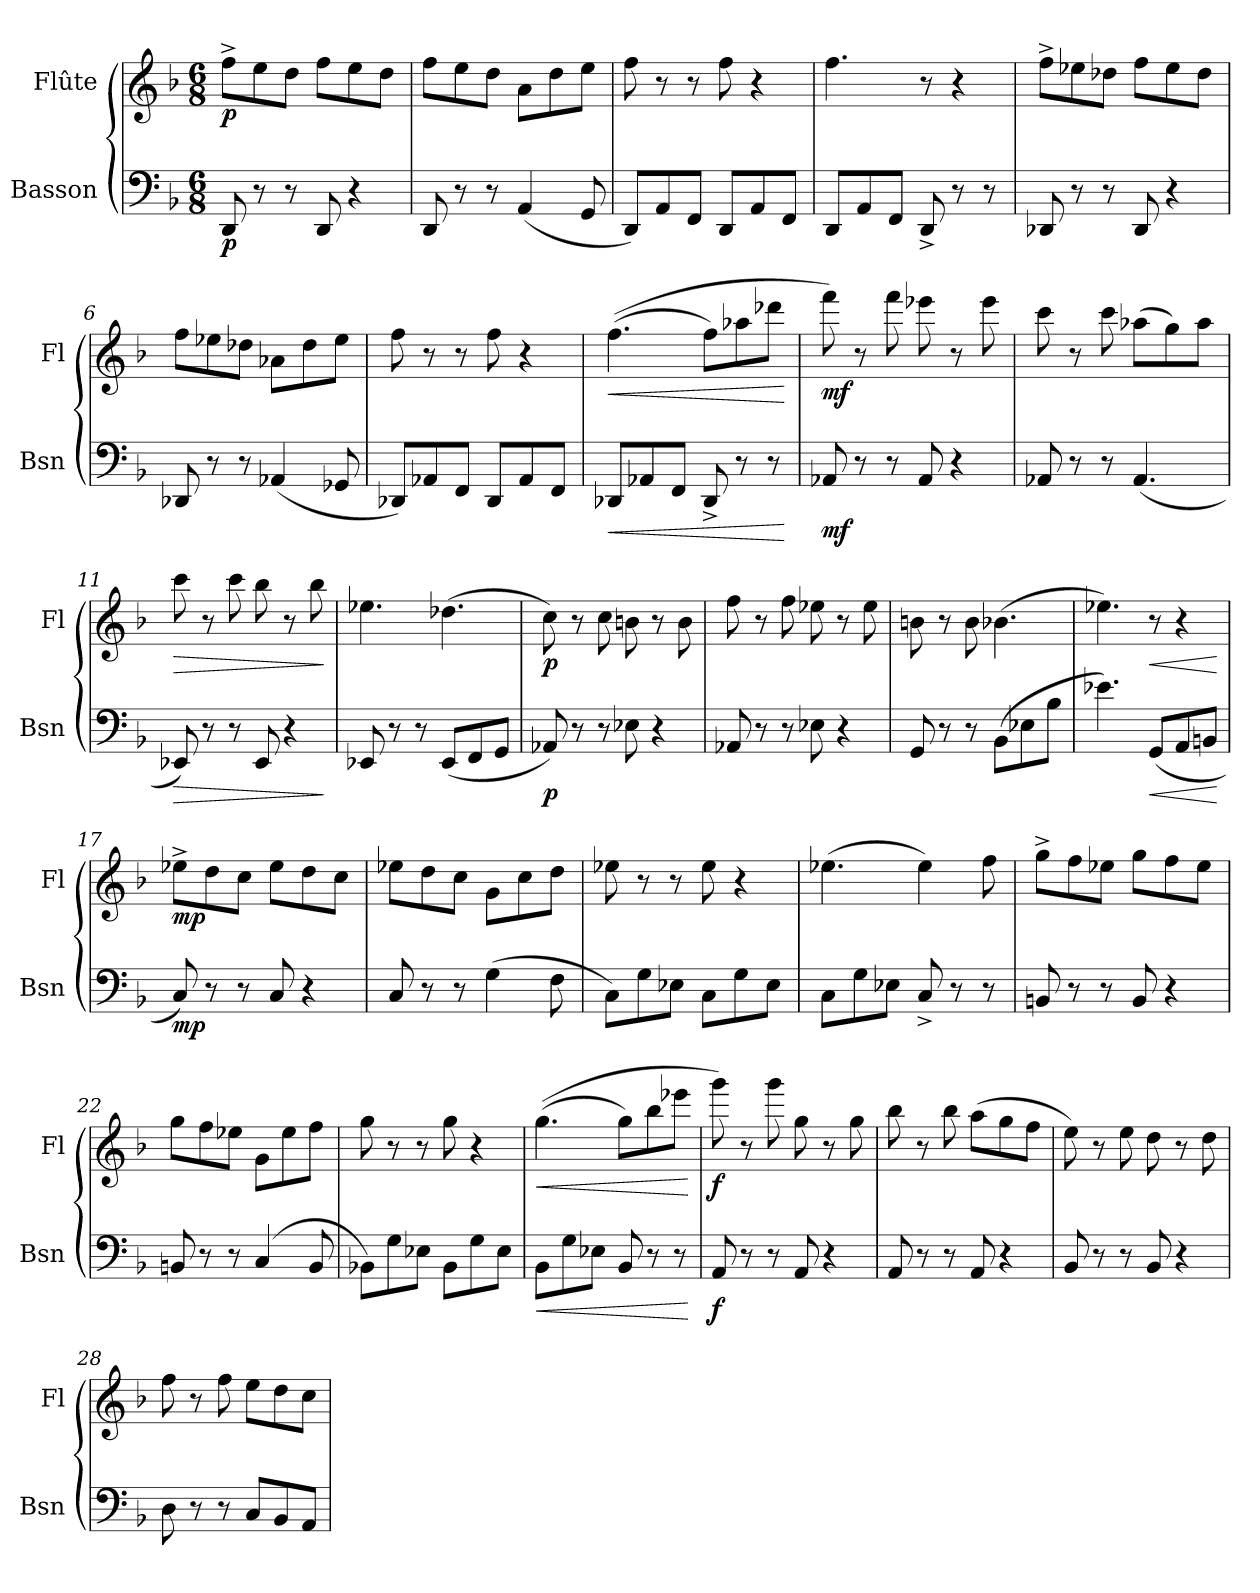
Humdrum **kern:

**kern	**dynam	**kern	**dynam
*part2	*part2	*part1	*part1
*staff2	*staff2	*staff1	*staff1
*I"Basson	*	*I"Flûte	*
*I'Bsn	*	*I'Fl	*
*clefF4	*	*clefG2	*
*k[b-]	*	*k[b-]	*
*M6/8	*	*M6/8	*
*MM120	*	*MM120	*
=1	=1	=1	=1
!	!LO:DY:b	!	!LO:DY:b
8DD/	p	8ff^\L	p
8r	.	8ee\	.
8r	.	8dd\J	.
8DD/	.	8ff\L	.
4r	.	8ee\	.
.	.	8dd\J	.
=2	=2	=2	=2
8DD/	.	8ff\L	.
8r	.	8ee\	.
8r	.	8dd\J	.
(<4AA/	.	8a\L	.
.	.	8dd\	.
8GG/	.	8ee\J	.
=3	=3	=3	=3
8DD/L)	.	8ff\	.
8AA/	.	8r	.
8FF/J	.	8r	.
8DD/L	.	8ff\	.
8AA/	.	4r	.
8FF/J	.	.	.
=4	=4	=4	=4
8DD/L	.	4.ff\	.
8AA/	.	.	.
8FF/J	.	.	.
8DD^/	.	8r	.
8r	.	4r	.
8r	.	.	.
=5	=5	=5	=5
8DD-X/	.	8ff^\L	.
8r	.	8ee-X\	.
8r	.	8dd-X\J	.
8DD-/	.	8ff\L	.
4r	.	8ee-\	.
.	.	8dd-\J	.
!!LO:LB:g=z
=6	=6	=6	=6
8DD-X/	.	8ff\L	.
8r	.	8ee-X\	.
8r	.	8dd-X\J	.
(<4AA-X/	.	8a-X\L	.
.	.	8dd-\	.
8GG-X/	.	8ee-\J	.
=7	=7	=7	=7
8DD-X/L)	.	8ff\	.
8AA-X/	.	8r	.
8FF/J	.	8r	.
8DD-/L	.	8ff\	.
8AA-/	.	4r	.
8FF/J	.	.	.
=8	=8	=8	=8
!	!LO:HP:b	!	!LO:HP:b
8DD-X/L	<	(>(>4.ff\	<
8AA-X/	.	.	.
8FF/J	.	.	.
8DD-^/	.	8ff\L)	.
8r	.	8aa-X\	.
8r	.	8ddd-X\J	.
.	[	.	[
=9	=9	=9	=9
!	!LO:DY:b	!	!LO:DY:b
8AA-X/	mf	8fff\)	mf
8r	.	8r	.
8r	.	8fff\	.
8AA-/	.	8eee-X\	.
4r	.	8r	.
.	.	8eee-\	.
=10	=10	=10	=10
8AA-X/	.	8ccc\	.
8r	.	8r	.
8r	.	8ccc\	.
(<4.AA-/	.	(>8aa-X\L	.
.	.	8gg\)	.
.	.	8aa-\J	.
!!LO:LB:g=z
=11	=11	=11	=11
!	!LO:HP:b	!	!LO:HP:b
8EE-X/)	>	8ccc\	>
8r	.	8r	.
8r	.	8ccc\	.
8EE-/	.	8bb-\	.
4r	.	8r	.
.	.	8bb-\	.
.	]	.	]
=12	=12	=12	=12
8EE-X/	.	4.ee-X\	.
8r	.	.	.
8r	.	.	.
(<8EE-/L	.	(>4.dd-X\	.
8FF/	.	.	.
8GG/J	.	.	.
=13	=13	=13	=13
!	!LO:DY:b	!	!LO:DY:b
8AA-X/)	p	8cc\)	p
8r	.	8r	.
8r	.	8cc\	.
8E-X\	.	8bn\	.
4r	.	8r	.
.	.	8b\	.
=14	=14	=14	=14
8AA-X/	.	8ff\	.
8r	.	8r	.
8r	.	8ff\	.
8E-X\	.	8ee-X\	.
4r	.	8r	.
.	.	8ee-\	.
=15	=15	=15	=15
8GG/	.	8bn\	.
8r	.	8r	.
8r	.	8b\	.
(>8BB-\L	.	(>4.b-X\	.
8E-X\	.	.	.
8B-\J	.	.	.
=16	=16	=16	=16
4.e-X\)	.	4.ee-X\)	.
!	!LO:HP:b	!	!LO:HP:b
(<8GG/L	<	8r	<
8AA/	.	4r	.
8BBn/J	.	.	.
.	[	.	[
!!LO:LB:g=z
=17	=17	=17	=17
!	!LO:DY:b	!	!LO:DY:b
8C/)	mp	8ee-X^\L	mp
8r	.	8dd\	.
8r	.	8cc\J	.
8C/	.	8ee-\L	.
4r	.	8dd\	.
.	.	8cc\J	.
=18	=18	=18	=18
8C/	.	8ee-X\L	.
8r	.	8dd\	.
8r	.	8cc\J	.
(>4G\	.	8g\L	.
.	.	8cc\	.
8F\	.	8dd\J	.
=19	=19	=19	=19
8C\L)	.	8ee-X\	.
8G\	.	8r	.
8E-X\J	.	8r	.
8C\L	.	8ee-\	.
8G\	.	4r	.
8E-\J	.	.	.
=20	=20	=20	=20
8C\L	.	(>4.ee-X\	.
8G\	.	.	.
8E-X\J	.	.	.
8C^/	.	4ee-\)	.
8r	.	.	.
8r	.	8ff\	.
=21	=21	=21	=21
8BBn/	.	8gg^\L	.
8r	.	8ff\	.
8r	.	8ee-X\J	.
8BB/	.	8gg\L	.
4r	.	8ff\	.
.	.	8ee-\J	.
=22	=22	=22	=22
8BBn/	.	8gg\L	.
8r	.	8ff\	.
8r	.	8ee-X\J	.
(<4C/	.	8g\L	.
.	.	8ee-\	.
8BB/	.	8ff\J	.
!!LO:LB:g=z
=23	=23	=23	=23
8BB-X\L)	.	8gg\	.
8G\	.	8r	.
8E-X\J	.	8r	.
8BB-\L	.	8gg\	.
8G\	.	4r	.
8E-\J	.	.	.
=24	=24	=24	=24
!	!LO:HP:b	!	!LO:HP:b
8BB-\L	<	(>(>4.gg\	<
8G\	.	.	.
8E-X\J	.	.	.
8BB-/	.	8gg\L)	.
8r	.	8bb-\	.
8r	.	8eee-X\J	.
.	[	.	[
=25	=25	=25	=25
!	!LO:DY:b	!	!LO:DY:b
8AA/	f	8ggg\)	f
8r	.	8r	.
8r	.	8ggg\	.
8AA/	.	8gg\	.
4r	.	8r	.
.	.	8gg\	.
=26	=26	=26	=26
8AA/	.	8bb-\	.
8r	.	8r	.
8r	.	8bb-\	.
8AA/	.	(>8aa\L	.
4r	.	8gg\	.
.	.	8ff\J	.
=27	=27	=27	=27
8BB-/	.	8ee\)	.
8r	.	8r	.
8r	.	8ee\	.
8BB-/	.	8dd\	.
4r	.	8r	.
.	.	8dd\	.
=28	=28	=28	=28
8D\	.	8ff\	.
8r	.	8r	.
8r	.	8ff\	.
8C/L	.	8ee\L	.
8BB-/	.	8dd\	.
8AA/J	.	8cc\J	.
=	=	=	=
*-	*-	*-	*-
